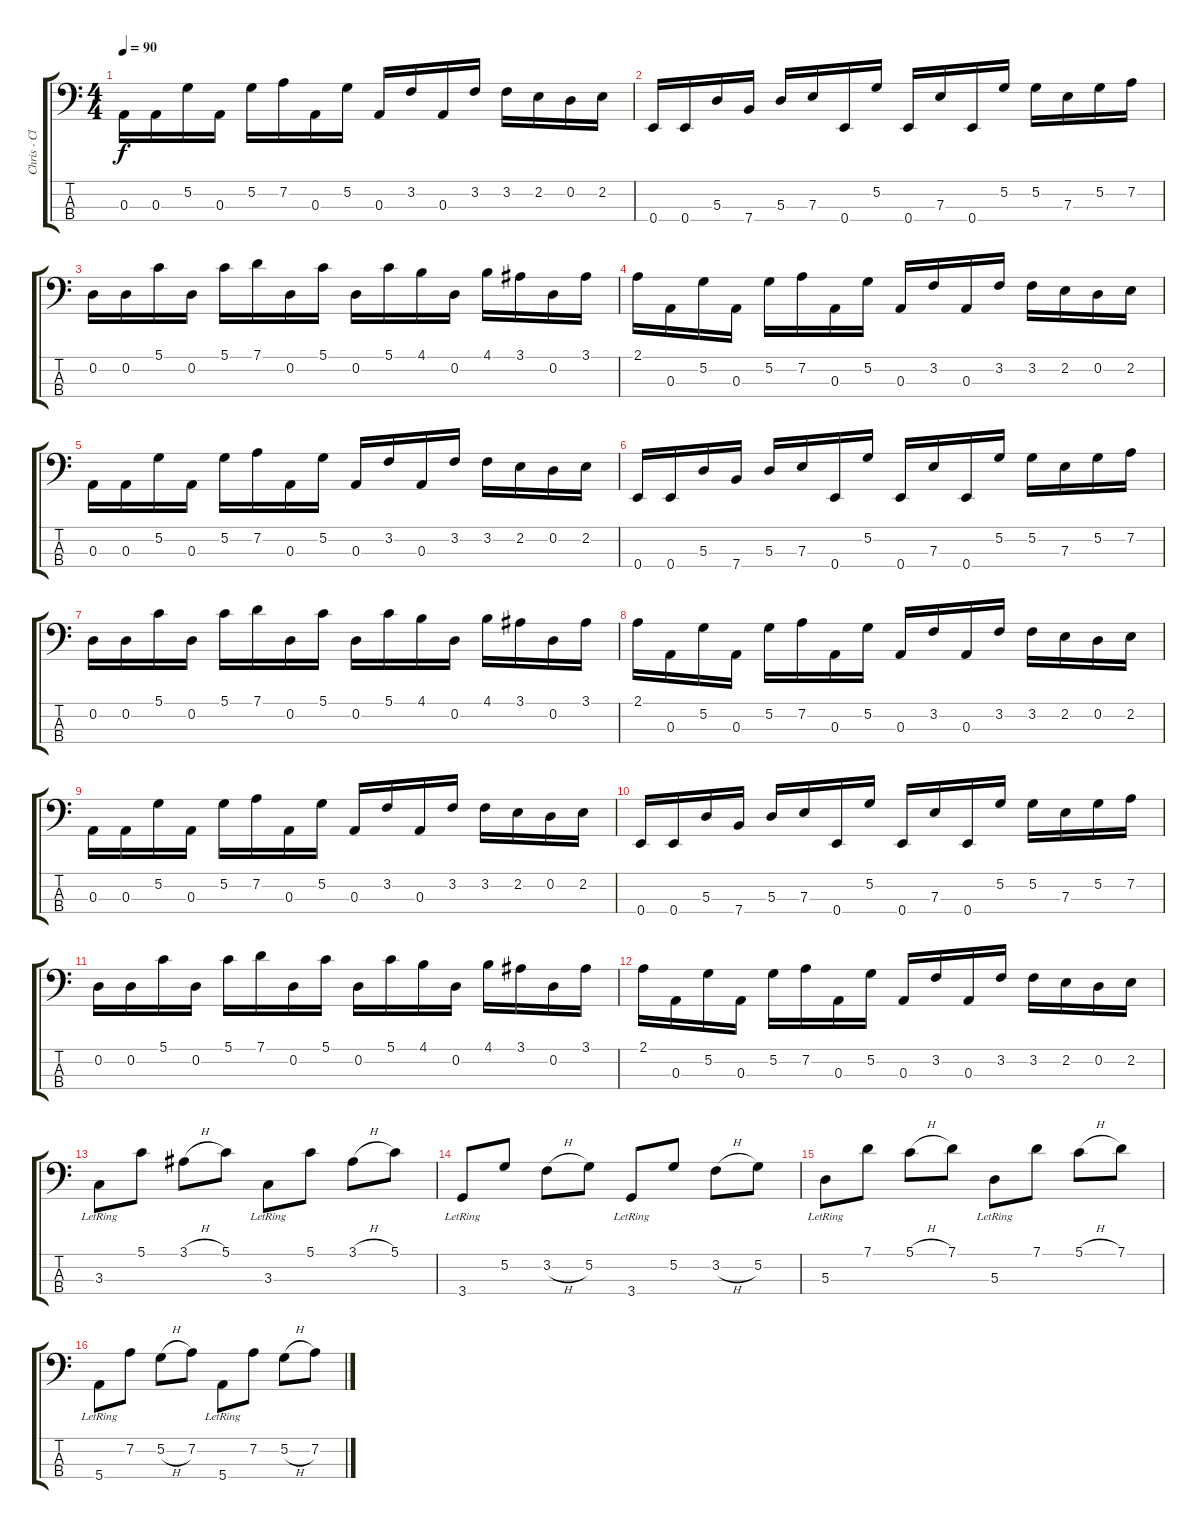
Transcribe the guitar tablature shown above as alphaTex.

\track ("Chris - Clean Bass" "Chris - Cl") {instrument electricbassfinger}
\staff {score tabs}
\tuning (G2 D2 A1 E1) {hide}
\ts (4 4)
\tempo 90
\clef f4
\ks c
0.3.16{dy f} 0.3.16 5.2.16 0.3.16 5.2.16 7.2.16 0.3.16 5.2.16 0.3.16 3.2.16 0.3.16 3.2.16 3.2.16 2.2.16 0.2.16 2.2.16 |
0.4.16 0.4.16 5.3.16 7.4.16 5.3.16 7.3.16 0.4.16 5.2.16 0.4.16 7.3.16 0.4.16 5.2.16 5.2.16 7.3.16 5.2.16 7.2.16 |
0.2.16 0.2.16 5.1.16 0.2.16 5.1.16 7.1.16 0.2.16 5.1.16 0.2.16 5.1.16 4.1.16 0.2.16 4.1.16 3.1.16 0.2.16 3.1.16 |
2.1.16 0.3.16 5.2.16 0.3.16 5.2.16 7.2.16 0.3.16 5.2.16 0.3.16 3.2.16 0.3.16 3.2.16 3.2.16 2.2.16 0.2.16 2.2.16 |
0.3.16 0.3.16 5.2.16 0.3.16 5.2.16 7.2.16 0.3.16 5.2.16 0.3.16 3.2.16 0.3.16 3.2.16 3.2.16 2.2.16 0.2.16 2.2.16 |
0.4.16 0.4.16 5.3.16 7.4.16 5.3.16 7.3.16 0.4.16 5.2.16 0.4.16 7.3.16 0.4.16 5.2.16 5.2.16 7.3.16 5.2.16 7.2.16 |
0.2.16 0.2.16 5.1.16 0.2.16 5.1.16 7.1.16 0.2.16 5.1.16 0.2.16 5.1.16 4.1.16 0.2.16 4.1.16 3.1.16 0.2.16 3.1.16 |
2.1.16 0.3.16 5.2.16 0.3.16 5.2.16 7.2.16 0.3.16 5.2.16 0.3.16 3.2.16 0.3.16 3.2.16 3.2.16 2.2.16 0.2.16 2.2.16 |
0.3.16 0.3.16 5.2.16 0.3.16 5.2.16 7.2.16 0.3.16 5.2.16 0.3.16 3.2.16 0.3.16 3.2.16 3.2.16 2.2.16 0.2.16 2.2.16 |
0.4.16 0.4.16 5.3.16 7.4.16 5.3.16 7.3.16 0.4.16 5.2.16 0.4.16 7.3.16 0.4.16 5.2.16 5.2.16 7.3.16 5.2.16 7.2.16 |
0.2.16 0.2.16 5.1.16 0.2.16 5.1.16 7.1.16 0.2.16 5.1.16 0.2.16 5.1.16 4.1.16 0.2.16 4.1.16 3.1.16 0.2.16 3.1.16 |
2.1.16 0.3.16 5.2.16 0.3.16 5.2.16 7.2.16 0.3.16 5.2.16 0.3.16 3.2.16 0.3.16 3.2.16 3.2.16 2.2.16 0.2.16 2.2.16 |
3.3{lr}.8 5.1.8 3.1{h}.8 5.1.8 3.3{lr}.8 5.1.8 3.1{h}.8 5.1.8 |
3.4{lr}.8 5.2.8 3.2{h}.8 5.2.8 3.4{lr}.8 5.2.8 3.2{h}.8 5.2.8 |
5.3{lr}.8 7.1.8 5.1{h}.8 7.1.8 5.3{lr}.8 7.1.8 5.1{h}.8 7.1.8 |
5.4{lr}.8 7.2.8 5.2{h}.8 7.2.8 5.4{lr}.8 7.2.8 5.2{h}.8 7.2.8
